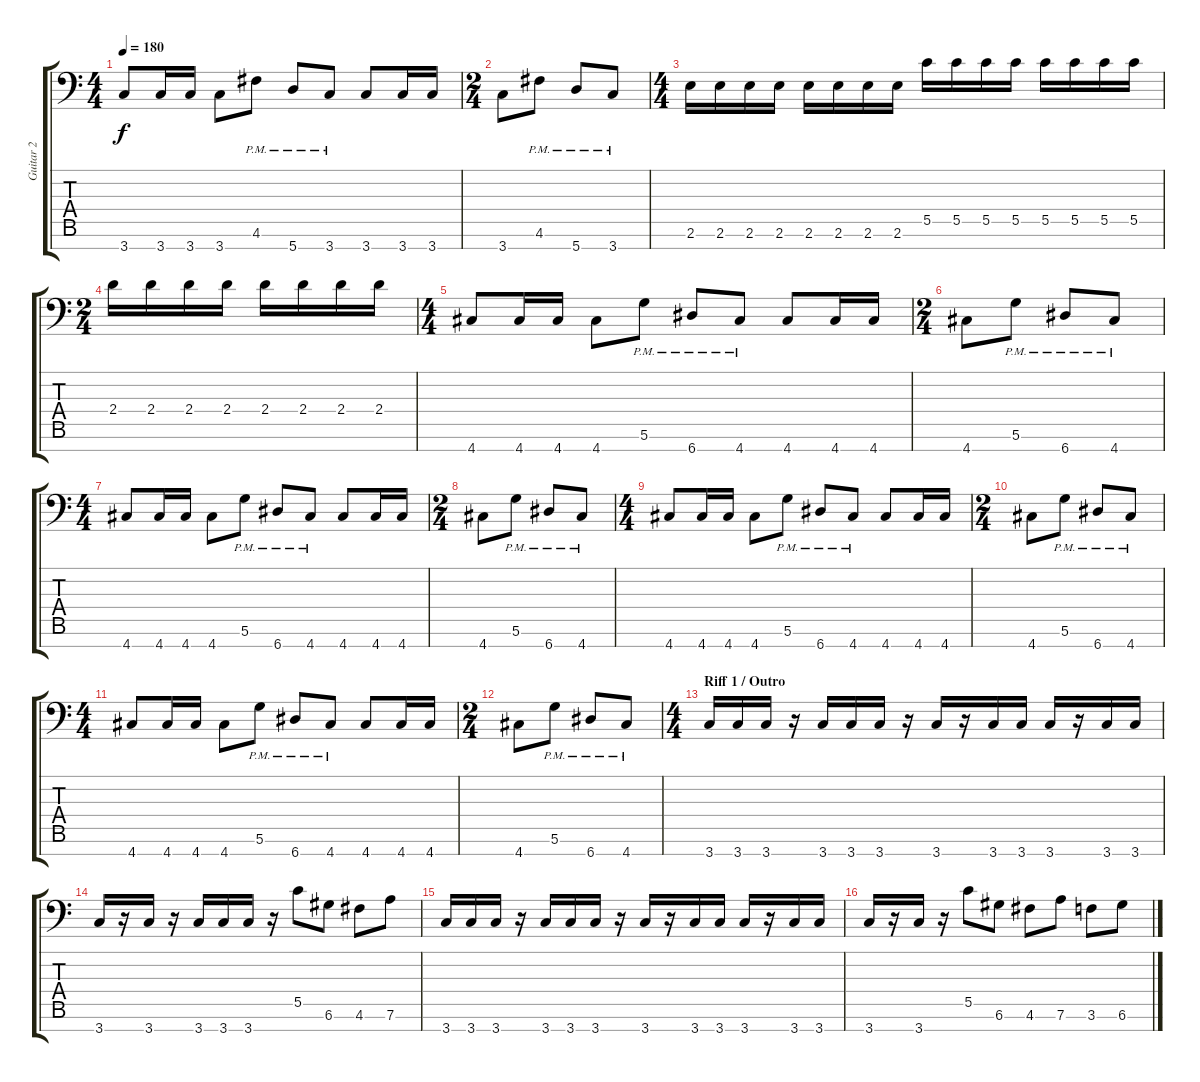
\track ("Guitar 2" "Guitar 2") {instrument distortionguitar}
\staff {score tabs}
\tuning (D4 A3 F3 C3 G2 D2 A1) {hide}
\ts (4 4)
\tempo 180
\clef f4
\ks c
3.7.8{dy f} 3.7.16 3.7.16 3.7.8 4.6{pm}.8 5.7{pm}.8 3.7{pm}.8 3.7.8 3.7.16 3.7.16 |
\ts (2 4)
3.7.8 4.6{pm}.8 5.7{pm}.8 3.7{pm}.8 |
\ts (4 4)
2.6.16 2.6.16 2.6.16 2.6.16 2.6.16 2.6.16 2.6.16 2.6.16 5.5.16 5.5.16 5.5.16 5.5.16 5.5.16 5.5.16 5.5.16 5.5.16 |
\ts (2 4)
2.4.16 2.4.16 2.4.16 2.4.16 2.4.16 2.4.16 2.4.16 2.4.16 |
\ts (4 4)
4.7.8 4.7.16 4.7.16 4.7.8 5.6{pm}.8 6.7{pm}.8 4.7{pm}.8 4.7.8 4.7.16 4.7.16 |
\ts (2 4)
4.7.8 5.6{pm}.8 6.7{pm}.8 4.7{pm}.8 |
\ts (4 4)
4.7.8 4.7.16 4.7.16 4.7.8 5.6{pm}.8 6.7{pm}.8 4.7{pm}.8 4.7.8 4.7.16 4.7.16 |
\ts (2 4)
4.7.8 5.6{pm}.8 6.7{pm}.8 4.7{pm}.8 |
\ts (4 4)
4.7.8 4.7.16 4.7.16 4.7.8 5.6{pm}.8 6.7{pm}.8 4.7{pm}.8 4.7.8 4.7.16 4.7.16 |
\ts (2 4)
4.7.8 5.6{pm}.8 6.7{pm}.8 4.7{pm}.8 |
\ts (4 4)
4.7.8 4.7.16 4.7.16 4.7.8 5.6{pm}.8 6.7{pm}.8 4.7{pm}.8 4.7.8 4.7.16 4.7.16 |
\ts (2 4)
4.7.8 5.6{pm}.8 6.7{pm}.8 4.7{pm}.8 |
\ts (4 4)
\section ("" "Riff 1 / Outro")
3.7.16 3.7.16 3.7.16 r.16 3.7.16 3.7.16 3.7.16 r.16 3.7.16 r.16 3.7.16 3.7.16 3.7.16 r.16 3.7.16 3.7.16 |
3.7.16 r.16 3.7.16 r.16 3.7.16 3.7.16 3.7.16 r.16 5.5.8 6.6.8 4.6.8 7.6.8 |
3.7.16 3.7.16 3.7.16 r.16 3.7.16 3.7.16 3.7.16 r.16 3.7.16 r.16 3.7.16 3.7.16 3.7.16 r.16 3.7.16 3.7.16 |
3.7.16 r.16 3.7.16 r.16 5.5.8 6.6.8 4.6.8 7.6.8 3.6.8 6.6.8
